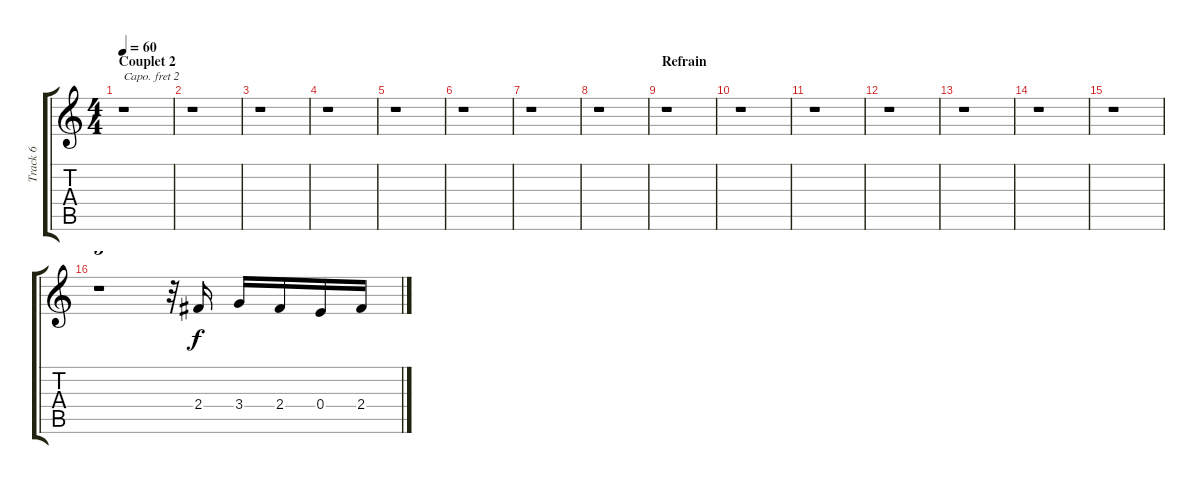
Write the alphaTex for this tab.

\track ("Track 6" "Track 6") {instrument overdrivenguitar}
\staff {score tabs}
\capo 2
\tuning (E4 B3 G3 D3 A2 E2) {hide}
\ts (4 4)
\section ("" "Couplet 2")
\tempo 60
\clef g2
\ks c
r.1{dy f} |
r.1 |
r.1 |
r.1 |
r.1 |
r.1 |
r.1 |
r.1 |
\section ("" "Refrain")
r.1 |
r.1 |
r.1 |
r.1 |
r.1 |
r.1 |
r.1 |
r.1{tu (3 2)} r.32{tu (3 2)} 2.4.16 3.4.16 2.4.16 0.4.16 2.4.16
